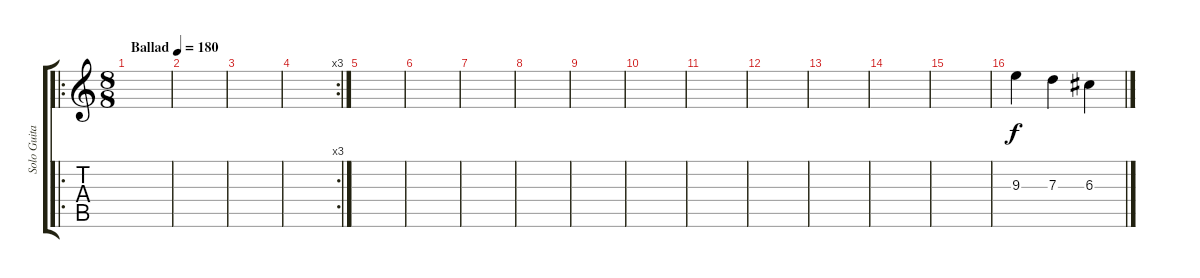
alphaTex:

\track ("Solo Guitar" "Solo Guita") {instrument acousticguitarsteel}
\staff {score tabs}
\tuning (E4 B3 G3 D3 A2 E2) {hide}
\ro
\ts (8 8)
\tempo (180 "Ballad")
\clef g2
\ks c
|
|
|
\rc 3
|
|
|
|
|
|
|
|
|
|
|
|
9.3.4 7.3.4 6.3.4
